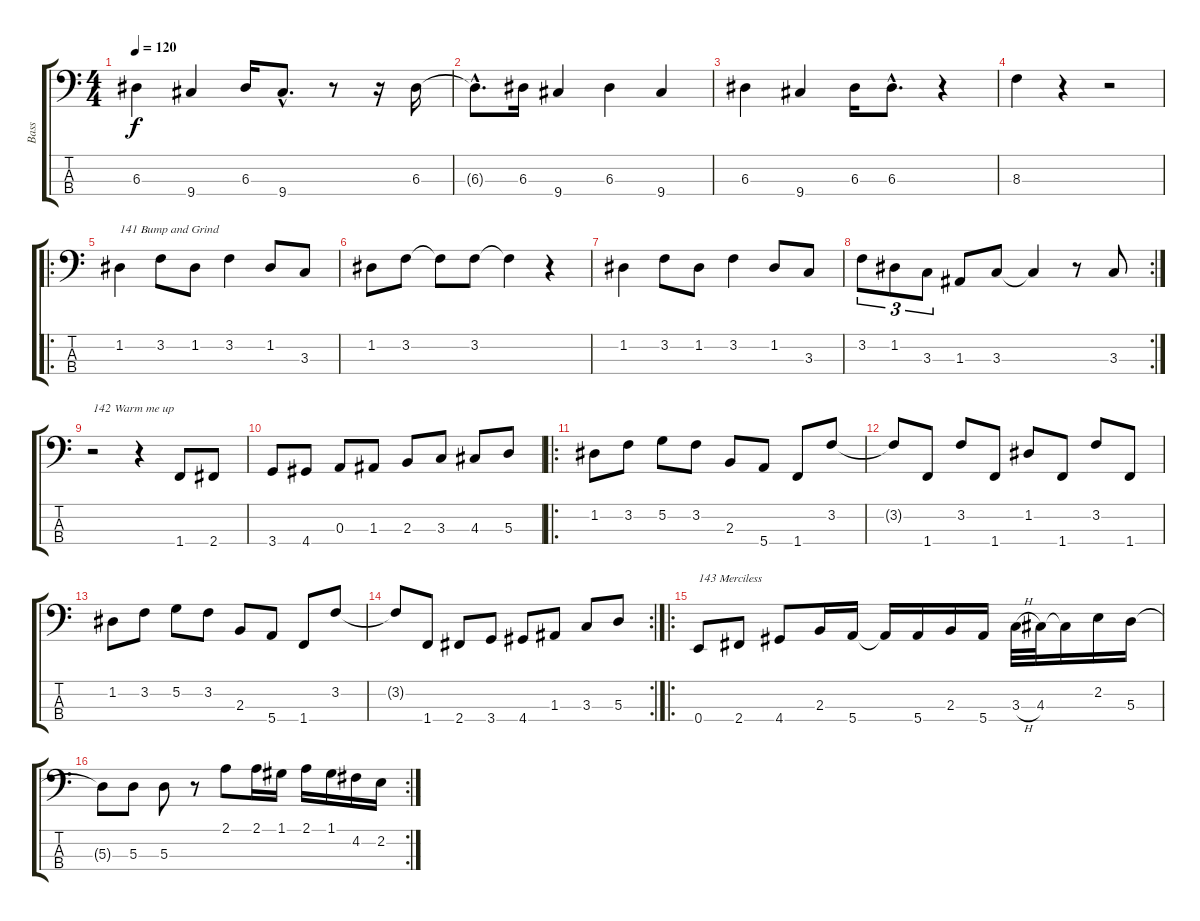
\track ("Bass" "Bass") {instrument electricbassfinger}
\staff {score tabs}
\tuning (G2 D2 A1 E1) {hide}
\ts (4 4)
\tempo 120
\clef f4
\ks c
6.3.4{dy f} 9.4.4 6.3.16 9.4{hac}.8{d} r.8 r.16 6.3.16 |
6.3{hac t}.8{d} 6.3.16 9.4.4 6.3.4 9.4.4 |
6.3.4 9.4.4 6.3.16 6.3{hac}.8{d} r.4 |
8.3.4 r.4 r.2 |
\ro
1.2.4{txt "141 Bump and Grind"} 3.2.8 1.2.8 3.2.4 1.2.8 3.3.8 |
1.2.8 3.2.8 3.2{t}.8 3.2.8 3.2{t}.4 r.4 |
1.2.4 3.2.8 1.2.8 3.2.4 1.2.8 3.3.8 |
\rc 2
3.2.8{tu (3 2)} 1.2.8{tu (3 2)} 3.3.8{tu (3 2)} 1.3.8 3.3.8 3.3{t}.4 r.8 3.3.8 |
r.2{txt "142 Warm me up"} r.4 1.4.8 2.4.8 |
3.4.8 4.4.8 0.3.8 1.3.8 2.3.8 3.3.8 4.3.8 5.3.8 |
\ro
1.2.8 3.2.8 5.2.8 3.2.8 2.3.8 5.4.8 1.4.8 3.2.8 |
3.2{t}.8 1.4.8 3.2.8 1.4.8 1.2.8 1.4.8 3.2.8 1.4.8 |
1.2.8 3.2.8 5.2.8 3.2.8 2.3.8 5.4.8 1.4.8 3.2.8 |
\rc 2
3.2{t}.8 1.4.8 2.4.8 3.4.8 4.4.8 1.3.8 3.3.8 5.3.8 |
\ro
0.4.8{txt "143 Merciless"} 2.4.8 4.4.8 2.3.16 5.4.16 5.4{t}.16 5.4.16 2.3.16 5.4.16 3.3{h}.32 4.3.32 4.3{t}.16 2.2.16 5.3.16 |
\rc 2
5.3{t}.8 5.3.8 5.3.8 r.8 2.1.8 2.1.16 1.1.16 2.1.16 1.1.16 4.2.16 2.2.16
